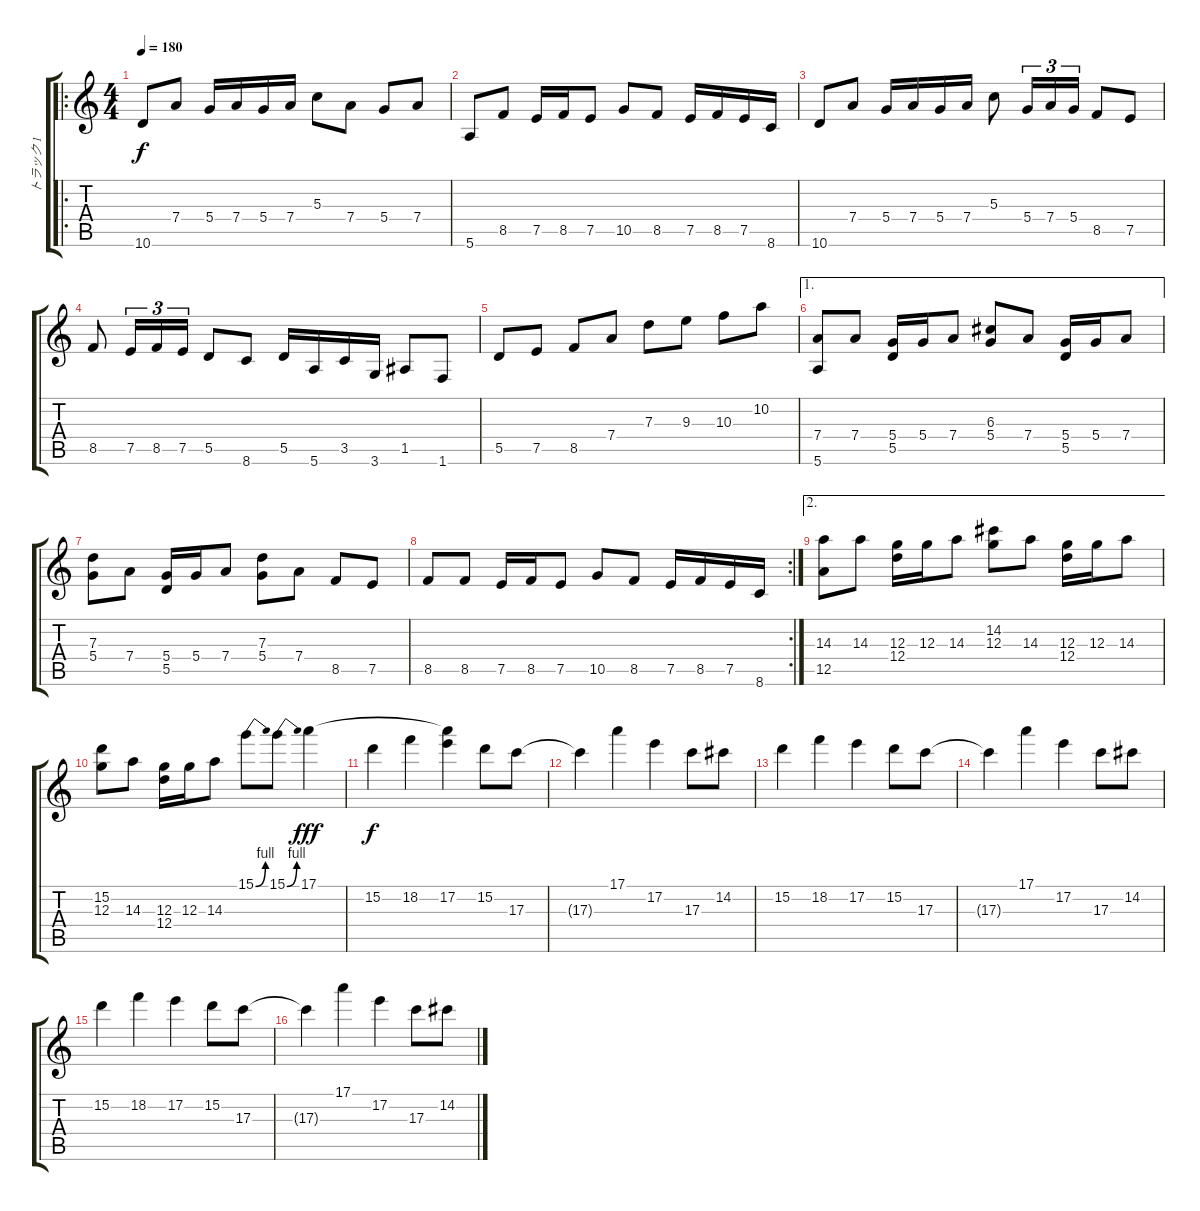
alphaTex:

\track ("トラック 1" "トラック 1") {instrument distortionguitar}
\staff {score tabs}
\tuning (E4 B3 G3 D3 A2 E2) {hide}
\ro
\ts (4 4)
\tempo 180
\clef g2
\ks c
10.6.8{dy f} 7.4.8 5.4.16 7.4.16 5.4.16 7.4.16 5.3.8 7.4.8 5.4.8 7.4.8 |
5.6.8 8.5.8 7.5.16 8.5.16 7.5.8 10.5.8 8.5.8 7.5.16 8.5.16 7.5.16 8.6.16 |
10.6.8 7.4.8 5.4.16 7.4.16 5.4.16 7.4.16 5.3.8 5.4.16{tu (3 2)} 7.4.16{tu (3 2)} 5.4.16{tu (3 2)} 8.5.8 7.5.8 |
8.5.8 7.5.16{tu (3 2)} 8.5.16{tu (3 2)} 7.5.16{tu (3 2)} 5.5.8 8.6.8 5.5.16 5.6.16 3.5.16 3.6.16 1.5.8 1.6.8 |
5.5.8 7.5.8 8.5.8 7.4.8 7.3.8 9.3.8 10.3.8 10.2.8 |
\ae 1
(7.4 5.6).8 7.4.8 (5.4 5.5).16 5.4.16 7.4.8 (6.3 5.4).8 7.4.8 (5.4 5.5).16 5.4.16 7.4.8 |
(7.3 5.4).8 7.4.8 (5.4 5.5).16 5.4.16 7.4.8 (7.3 5.4).8 7.4.8 8.5.8 7.5.8 |
\rc 2
8.5.8 8.5.8 7.5.16 8.5.16 7.5.8 10.5.8 8.5.8 7.5.16 8.5.16 7.5.16 8.6.16 |
\ae 2
(14.3 12.5).8 14.3.8 (12.3 12.4).16 12.3.16 14.3.8 (14.2 12.3).8 14.3.8 (12.3 12.4).16 12.3.16 14.3.8 |
(15.2 12.3).8 14.3.8 (12.3 12.4).16 12.3.16 14.3.8 15.1{be (bend 0 0 60 4)}.8 15.1{be (bend 0 0 60 4)}.8 17.1.4{dy fff} |
15.2.4{dy f} 18.2.4 (17.1{t} 17.2).4 15.2.8 17.3.8 |
17.3{t}.4 17.1.4 17.2.4 17.3.8 14.2.8 |
15.2.4 18.2.4 17.2.4 15.2.8 17.3.8 |
17.3{t}.4 17.1.4 17.2.4 17.3.8 14.2.8 |
15.2.4 18.2.4 17.2.4 15.2.8 17.3.8 |
17.3{t}.4 17.1.4 17.2.4 17.3.8 14.2.8
